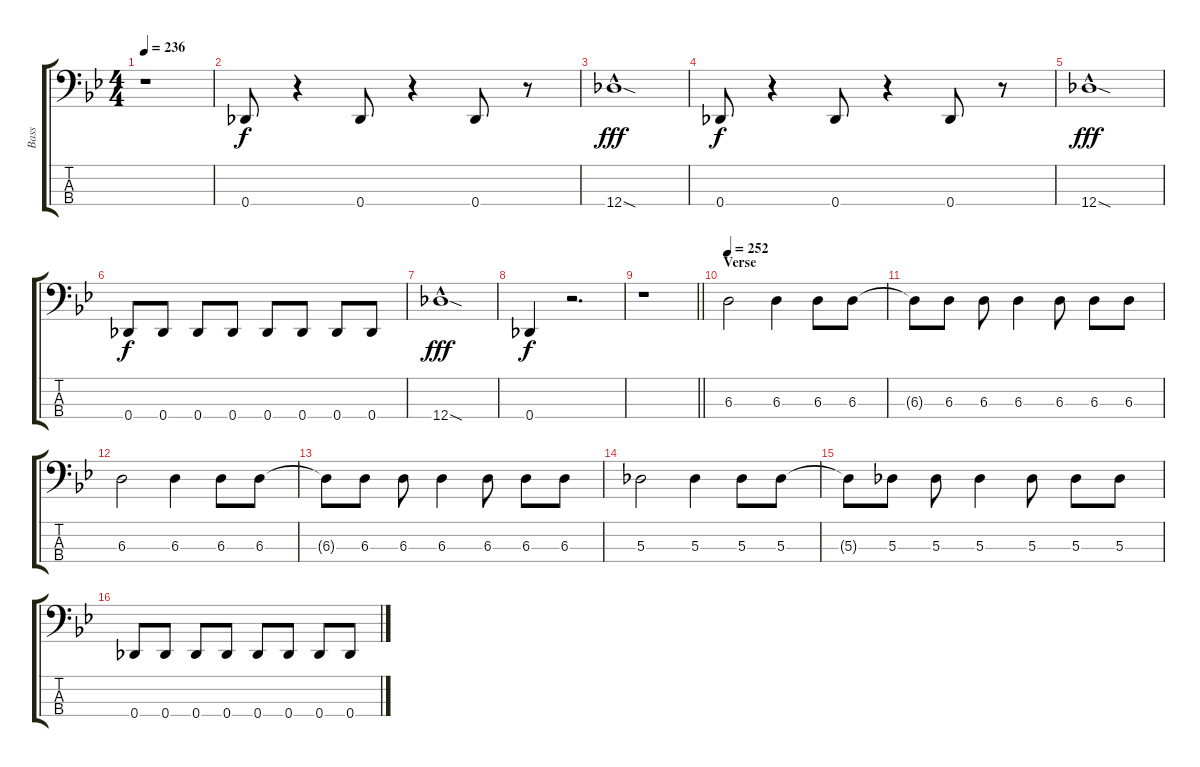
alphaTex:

\track ("Bass" "Bass") {instrument electricbassfinger}
\staff {score tabs}
\tuning (Gb2 Db2 Ab1 Db1) {hide}
\ts (4 4)
\tempo 236
\clef f4
\ks bb
r.1{dy f} |
0.4.8 r.4 0.4.8 r.4 0.4.8 r.8 |
12.4{sod hac}.1{dy fff} |
0.4.8{dy f} r.4 0.4.8 r.4 0.4.8 r.8 |
12.4{sod hac}.1{dy fff} |
0.4.8{dy f} 0.4.8 0.4.8 0.4.8 0.4.8 0.4.8 0.4.8 0.4.8 |
12.4{sod hac}.1{dy fff} |
0.4.4{dy f} r.2{d} |
\barLineRight lightlight
r.1 |
\section ("" "Verse")
\tempo 252
6.3.2 6.3.4 6.3.8 6.3.8 |
6.3{t}.8 6.3.8 6.3.8 6.3.4 6.3.8 6.3.8 6.3.8 |
6.3.2 6.3.4 6.3.8 6.3.8 |
6.3{t}.8 6.3.8 6.3.8 6.3.4 6.3.8 6.3.8 6.3.8 |
5.3.2 5.3.4 5.3.8 5.3.8 |
5.3{t}.8 5.3.8 5.3.8 5.3.4 5.3.8 5.3.8 5.3.8 |
0.4.8 0.4.8 0.4.8 0.4.8 0.4.8 0.4.8 0.4.8 0.4.8
